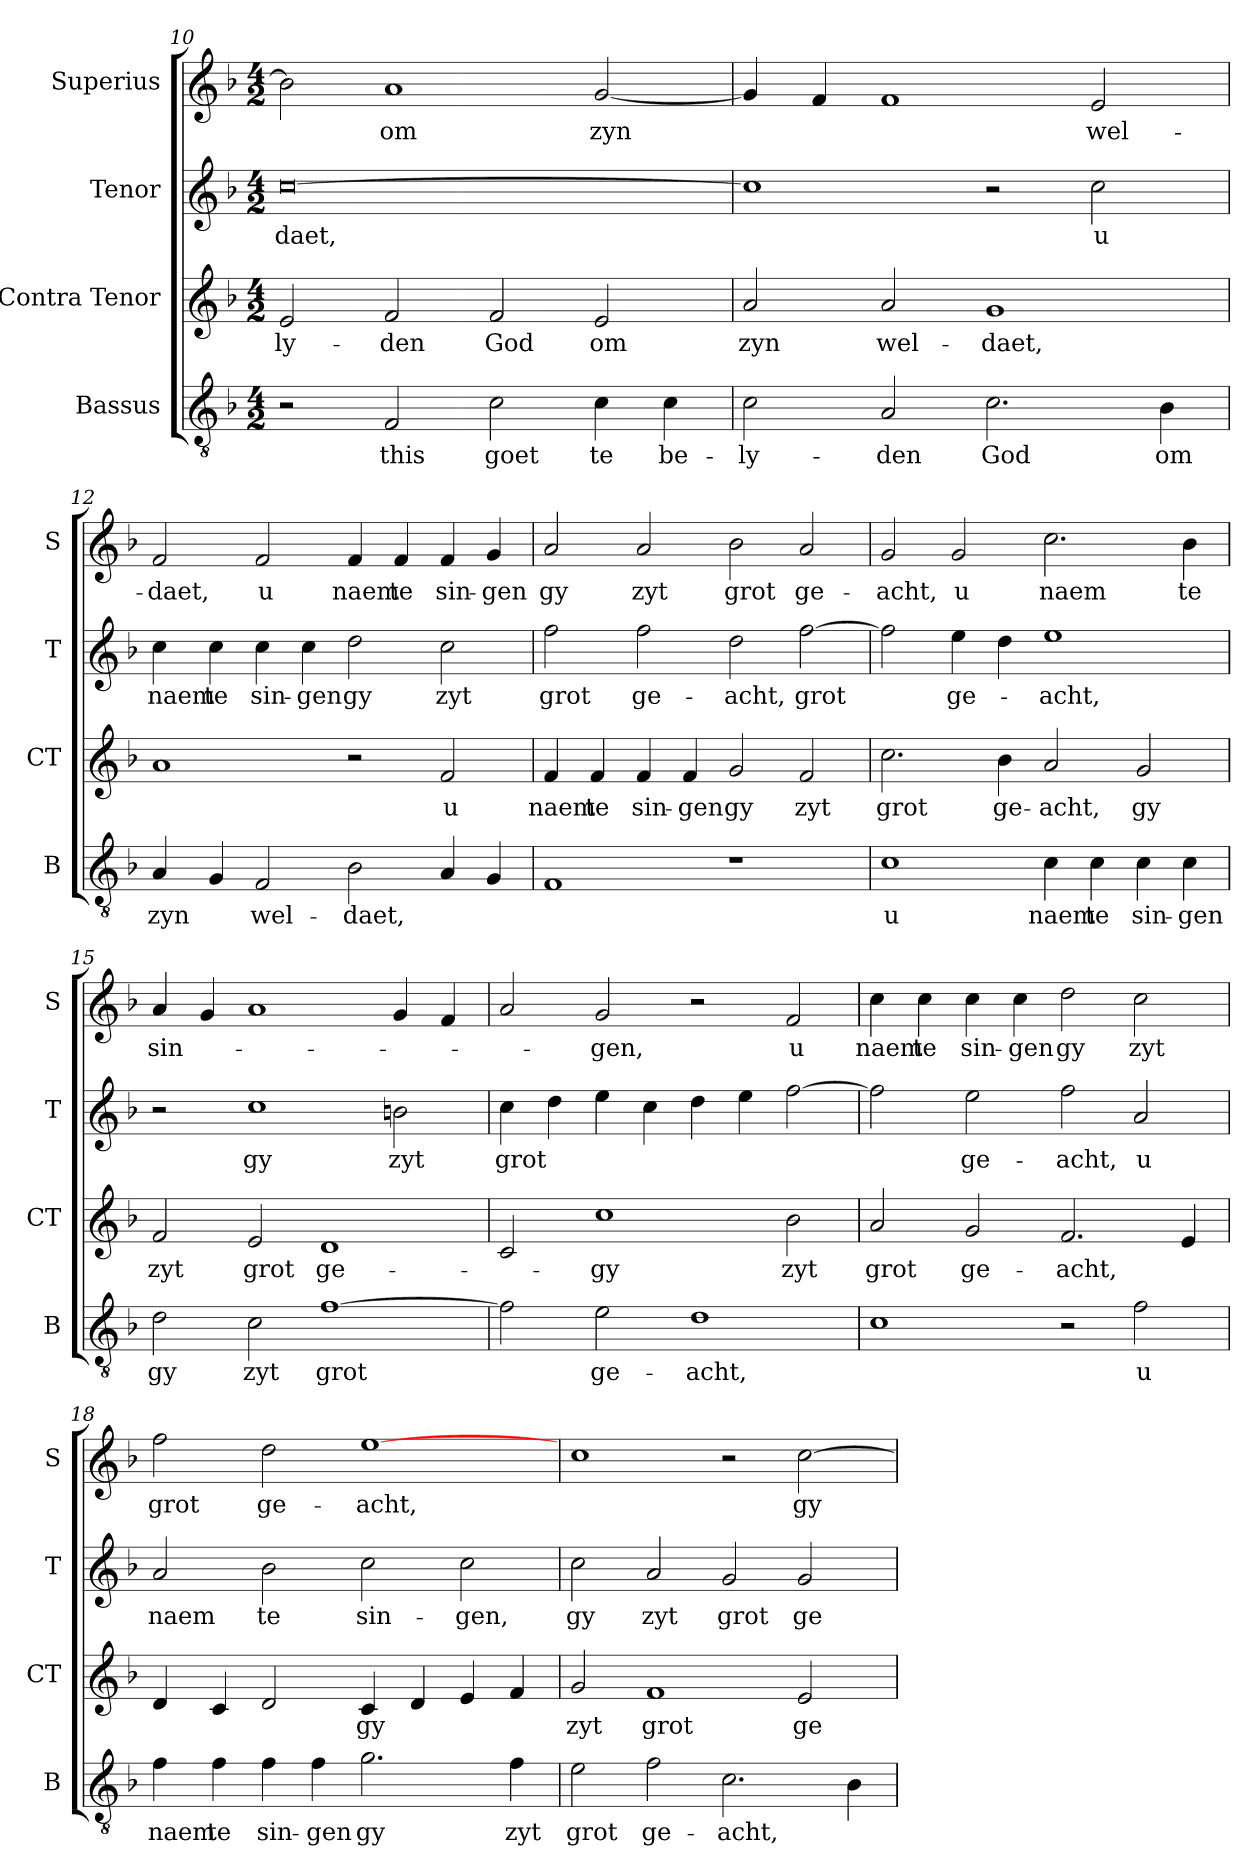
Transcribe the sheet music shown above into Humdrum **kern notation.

**kern	**text	**kern	**text	**kern	**text	**kern	**text
*part4	*part4	*part3	*part3	*part2	*part2	*part1	*part1
*staff4	*staff4	*staff3	*staff3	*staff2	*staff2	*staff1	*staff1
*I"Bassus	*	*I"Contra Tenor	*	*I"Tenor	*	*I"Superius	*
*I'B	*	*I'CT	*	*I'T	*	*I'S	*
*clefGv2	*	*clefG2	*	*clefG2	*	*clefG2	*
*k[b-]	*	*k[b-]	*	*k[b-]	*	*k[b-]	*
*F:	*	*F:	*	*F:	*	*F:	*
*M4/2	*	*M4/2	*	*M4/2	*	*M4/2	*
=10	=10	=10	=10	=10	=10	=10	=10
!	!	!	!LO:LY:b	!	!LO:LY:b	!	!
2r	.	2e/	-ly-	[0cc	-daet,	2b-\]	.
!	!LO:LY:b	!	!LO:LY:b	!	!	!	!LO:LY:b
2F/	this	2f/	-den	.	.	1a	om
!	!LO:LY:b	!	!LO:LY:b	!	!	!	!
2c\	goet	2f/	God	.	.	.	.
!	!LO:LY:b	!	!LO:LY:b	!	!	!	!LO:LY:b
4c\	te	2e/	om	.	.	[2g/	zyn
!	!LO:LY:b	!	!	!	!	!	!
4c\	be-	.	.	.	.	.	.
!!LO:LB:g=z
=11	=11	=11	=11	=11	=11	=11	=11
!	!LO:LY:b	!	!LO:LY:b	!	!	!	!
2c\	-ly-	2a/	zyn	1cc]	.	4g/]	.
.	.	.	.	.	.	4f/	.
!	!LO:LY:b	!	!LO:LY:b	!	!	!	!
2A/	-den	2a/	wel-	.	.	1f	.
!	!LO:LY:b	!	!LO:LY:b	!	!	!	!
2.c\	God	1g	-daet,	2r	.	.	.
!	!	!	!	!	!LO:LY:b	!	!LO:LY:b
.	.	.	.	2cc\	u	2e/	wel-
!	!LO:LY:b	!	!	!	!	!	!
4B-\	om	.	.	.	.	.	.
=12	=12	=12	=12	=12	=12	=12	=12
!	!LO:LY:b	!	!	!	!LO:LY:b	!	!LO:LY:b
4A/	zyn	1a	.	4cc\	naem	2f/	-daet,
!	!	!	!	!	!LO:LY:b	!	!
4G/	.	.	.	4cc\	te	.	.
!	!LO:LY:b	!	!	!	!LO:LY:b	!	!LO:LY:b
2F/	wel-	.	.	4cc\	sin-	2f/	u
!	!	!	!	!	!LO:LY:b	!	!
.	.	.	.	4cc\	-gen	.	.
!	!LO:LY:b	!	!	!	!LO:LY:b	!	!LO:LY:b
2B-\	-daet,	2r	.	2dd\	gy	4f/	naem
!	!	!	!	!	!	!	!LO:LY:b
.	.	.	.	.	.	4f/	te
!	!	!	!LO:LY:b	!	!LO:LY:b	!	!LO:LY:b
4A/	.	2f/	u	2cc\	zyt	4f/	sin-
!	!	!	!	!	!	!	!LO:LY:b
4G/	.	.	.	.	.	4g/	-gen
=13	=13	=13	=13	=13	=13	=13	=13
!	!	!	!LO:LY:b	!	!LO:LY:b	!	!LO:LY:b
1F	.	4f/	naem	2ff\	grot	2a/	gy
!	!	!	!LO:LY:b	!	!	!	!
.	.	4f/	te	.	.	.	.
!	!	!	!LO:LY:b	!	!LO:LY:b	!	!LO:LY:b
.	.	4f/	sin-	2ff\	ge-	2a/	zyt
!	!	!	!LO:LY:b	!	!	!	!
.	.	4f/	-gen	.	.	.	.
!	!	!	!LO:LY:b	!	!LO:LY:b	!	!LO:LY:b
1r	.	2g/	gy	2dd\	-acht,	2b-\	grot
!	!	!	!LO:LY:b	!	!LO:LY:b	!	!LO:LY:b
.	.	2f/	zyt	[2ff\	grot	2a/	ge-
=14	=14	=14	=14	=14	=14	=14	=14
!	!LO:LY:b	!	!LO:LY:b	!	!	!	!LO:LY:b
1c	u	2.cc\	grot	2ff\]	.	2g/	-acht,
!	!	!	!	!	!LO:LY:b	!	!LO:LY:b
.	.	.	.	4ee\	ge-	2g/	u
!	!	!	!LO:LY:b	!	!	!	!
.	.	4b-\	ge-	4dd\	.	.	.
!	!LO:LY:b	!	!LO:LY:b	!	!LO:LY:b	!	!LO:LY:b
4c\	naem	2a/	-acht,	1ee	-acht,	2.cc\	naem
!	!LO:LY:b	!	!	!	!	!	!
4c\	te	.	.	.	.	.	.
!	!LO:LY:b	!	!LO:LY:b	!	!	!	!
4c\	sin-	2g/	gy	.	.	.	.
!	!LO:LY:b	!	!	!	!	!	!LO:LY:b
4c\	-gen	.	.	.	.	4b-\	te
!!LO:PB:g=z
=15	=15	=15	=15	=15	=15	=15	=15
!	!LO:LY:b	!	!LO:LY:b	!	!	!	!LO:LY:b
2d\	gy	2f/	zyt	2r	.	4a/	sin-
.	.	.	.	.	.	4g/	.
!	!LO:LY:b	!	!LO:LY:b	!	!LO:LY:b	!	!
2c\	zyt	2e/	grot	1cc	gy	1a	.
!	!LO:LY:b	!	!LO:LY:b	!	!	!	!
[1f	grot	1d	ge-	.	.	.	.
!	!	!	!	!	!LO:LY:b	!	!
.	.	.	.	2bn\	zyt	4g/	.
.	.	.	.	.	.	4f/	.
=16	=16	=16	=16	=16	=16	=16	=16
!	!	!	!	!	!LO:LY:b	!	!
2f\]	.	2c/	.	4cc\	grot	2a/	.
.	.	.	.	4dd\	.	.	.
!	!LO:LY:b	!	!LO:LY:b	!	!	!	!LO:LY:b
2e\	ge-	1cc	-gy	4ee\	.	2g/	-gen,
.	.	.	.	4cc\	.	.	.
!	!LO:LY:b	!	!	!	!	!	!
1d	-acht,	.	.	4dd\	.	2r	.
.	.	.	.	4ee\	.	.	.
!	!	!	!LO:LY:b	!	!	!	!LO:LY:b
.	.	2b-\	zyt	[2ff\	.	2f/	u
=17	=17	=17	=17	=17	=17	=17	=17
!	!	!	!LO:LY:b	!	!	!	!LO:LY:b
1c	.	2a/	grot	2ff\]	.	4cc\	naem
!	!	!	!	!	!	!	!LO:LY:b
.	.	.	.	.	.	4cc\	te
!	!	!	!LO:LY:b	!	!LO:LY:b	!	!LO:LY:b
.	.	2g/	ge-	2ee\	ge-	4cc\	sin-
!	!	!	!	!	!	!	!LO:LY:b
.	.	.	.	.	.	4cc\	-gen
!	!	!	!LO:LY:b	!	!LO:LY:b	!	!LO:LY:b
2r	.	2.f/	-acht,	2ff\	-acht,	2dd\	gy
!	!LO:LY:b	!	!	!	!LO:LY:b	!	!LO:LY:b
2f\	u	.	.	2a/	u	2cc\	zyt
.	.	4e/	.	.	.	.	.
=18	=18	=18	=18	=18	=18	=18	=18
!	!LO:LY:b	!	!	!	!LO:LY:b	!	!LO:LY:b
4f\	naem	4d/	.	2a/	naem	2ff\	grot
!	!LO:LY:b	!	!	!	!	!	!
4f\	te	4c/	.	.	.	.	.
!	!LO:LY:b	!	!	!	!LO:LY:b	!	!LO:LY:b
4f\	sin-	2d/	.	2b-\	te	2dd\	ge-
!	!LO:LY:b	!	!	!	!	!	!
4f\	-gen	.	.	.	.	.	.
!	!LO:LY:b	!	!LO:LY:b	!	!LO:LY:b	!	!LO:LY:b
2.g\	gy	4c/	gy	2cc\	sin-	[1ee	-acht,
.	.	4d/	.	.	.	.	.
!	!	!	!	!	!LO:LY:b	!	!
.	.	4e/	.	2cc\	-gen,	.	.
!	!LO:LY:b	!	!	!	!	!	!
4f\	zyt	4f/	.	.	.	.	.
!!LO:LB:g=z
=19	=19	=19	=19	=19	=19	=19	=19
!	!LO:LY:b	!	!LO:LY:b	!	!LO:LY:b	!	!
2e\	grot	2g/	zyt	2cc\	gy	1cc	.
!	!LO:LY:b	!	!LO:LY:b	!	!LO:LY:b	!	!
2f\	ge-	1f	grot	2a/	zyt	.	.
!	!LO:LY:b	!	!	!	!LO:LY:b	!	!
2.c\	-acht,	.	.	2g/	grot	2r	.
!	!	!	!LO:LY:b	!	!LO:LY:b	!	!LO:LY:b
.	.	2e/	ge-	2g/	ge-	[2cc\	gy
4B-\	.	.	.	.	.	.	.
=	=	=	=	=	=	=	=
*-	*-	*-	*-	*-	*-	*-	*-
